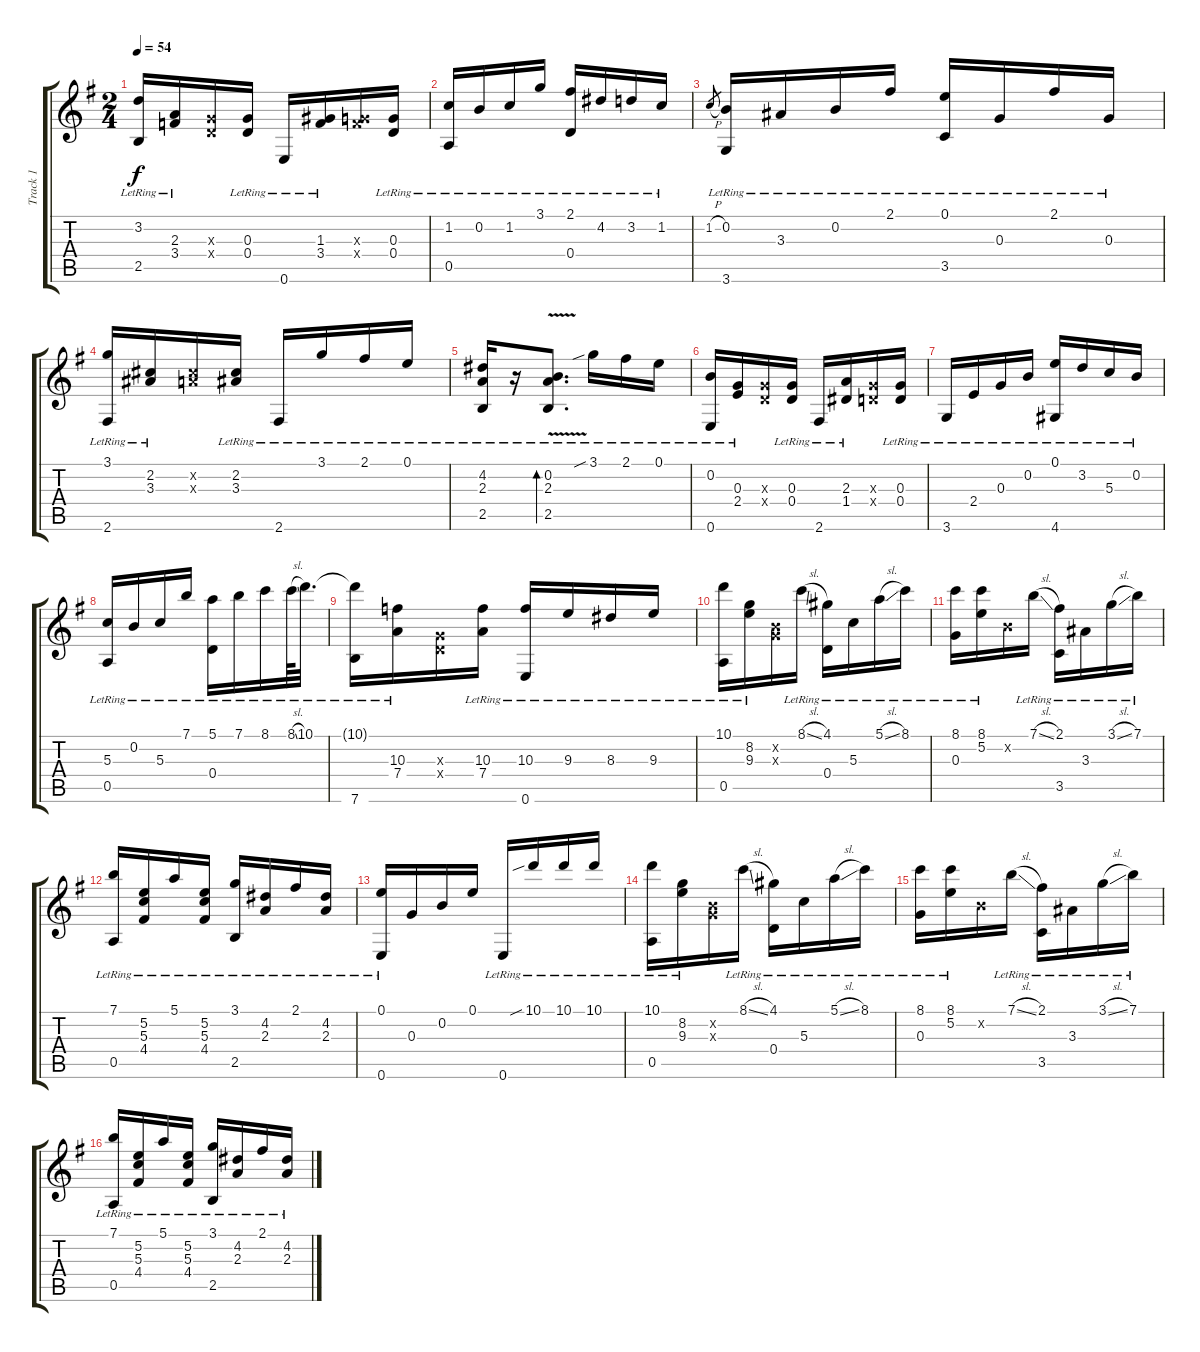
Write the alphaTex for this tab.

\track ("Track 1" "Track 1") {instrument acousticguitarnylon}
\staff {score tabs}
\tuning (E4 B3 G3 D3 A2 E2) {hide}
\ts (2 4)
\tempo 54
\clef g2
\ks g
(3.2{t} 2.5{lr}).16{dy f} (2.3{lr} 3.4{lr}).16 (0.3{x} 0.4{x}).16 (0.3{lr} 0.4{lr}).16 0.6{lr}.16 (1.3{lr} 3.4{lr}).16 (0.3{x} 3.4{x}).16 (0.3{lr} 0.4{lr}).16 |
(1.2{lr} 0.5{lr}).16 0.2{lr}.16 1.2{lr}.16 3.1{lr}.16 (2.1{lr} 0.4{lr}).16 4.2{lr}.16 3.2{lr}.16 1.2{lr}.16 |
1.2{h}.8{gr} (0.2{lr} 3.6{lr}).16 3.3{lr}.16 0.2{lr}.16 2.1{lr}.16 (0.1{lr} 3.5{lr}).16 0.3{lr}.16 2.1{lr}.16 0.3{lr}.16 |
(3.1{lr} 2.6{lr}).16 (2.2{lr} 3.3{lr}).16 (2.2{x} 2.3{x}).16 (2.2{lr} 3.3{lr}).16 2.6{lr}.16 3.1{lr}.16 2.1{lr}.16 0.1{lr}.16 |
(4.2{lr} 2.3{lr} 2.5{lr}).16 r.16 (0.2{lr} 2.3{v lr} 2.5{lr}).8{d bd 120} 3.1{sib lr}.16 2.1{lr}.16 0.1{lr}.16 |
(0.2{lr} 0.6{lr}).16 (0.3{lr} 2.4{lr}).16 (0.3{x} 0.4{x}).16 (0.3{lr} 0.4{lr}).16 2.6{lr}.16 (2.3{lr} 1.4{lr}).16 (0.3{x} 0.4{x}).16 (0.3{lr} 0.4{lr}).16 |
3.6{lr}.16 2.4{lr}.16 0.3{lr}.16 0.2{lr}.16 (0.1{lr} 4.6{lr}).16 3.2{lr}.16 5.3{lr}.16 0.2{lr}.16 |
(5.3{lr} 0.5{lr}).16 0.2{lr}.16 5.3{lr}.16 7.1{lr}.16 (5.1{lr} 0.4{lr}).16 7.1{lr}.16 8.1{lr}.16 8.1{sl lr}.64 10.1{lr}.32{d} |
(10.1{t} 7.6{lr}).16 (10.3{lr} 7.4{lr}).16 (0.3{x} 0.4{x}).16 (10.3{lr} 7.4{lr}).16 (10.3{lr} 0.6{lr}).16 9.3{lr}.16 8.3{lr}.16 9.3{lr}.16 |
(10.1{lr} 0.5{lr}).16 (8.2{lr} 9.3{lr}).16 (0.2{x} 0.3{x}).16 8.1{sl lr}.16 (4.1{lr} 0.4{lr}).16 5.3{lr}.16 5.1{sl lr}.16 8.1{lr}.16 |
(8.1{lr} 0.3{lr}).16 (8.1 5.2{lr}).16 0.2{x}.16 7.1{sl lr}.16 (2.1{lr} 3.5{lr}).16 3.3{lr}.16 3.1{sl lr}.16 7.1{lr}.16 |
(7.1{lr} 0.5{lr}).16 (5.2{lr} 5.3{lr} 4.4{lr}).16 5.1{lr}.16 (5.2{lr} 5.3{lr} 4.4{lr}).16 (3.1{lr} 2.5{lr}).16 (4.2{lr} 2.3{lr}).16 2.1{lr}.16 (4.2{lr} 2.3{lr}).16 |
(0.1{lr} 0.6{lr}).16 0.3.16 0.2.16 0.1.16 0.6{lr}.16 10.1{sib lr}.16 10.1{lr}.16 10.1{lr}.16 |
(10.1{lr} 0.5{lr}).16 (8.2{lr} 9.3{lr}).16 (0.2{x} 0.3{x}).16 8.1{sl lr}.16 (4.1{lr} 0.4{lr}).16 5.3{lr}.16 5.1{sl lr}.16 8.1{lr}.16 |
(8.1{lr} 0.3{lr}).16 (8.1 5.2{lr}).16 0.2{x}.16 7.1{sl lr}.16 (2.1{lr} 3.5{lr}).16 3.3{lr}.16 3.1{sl lr}.16 7.1{lr}.16 |
(7.1{lr} 0.5{lr}).16 (5.2{lr} 5.3{lr} 4.4{lr}).16 5.1{lr}.16 (5.2{lr} 5.3{lr} 4.4{lr}).16 (3.1{lr} 2.5{lr}).16 (4.2{lr} 2.3{lr}).16 2.1{lr}.16 (4.2{lr} 2.3{lr}).16
